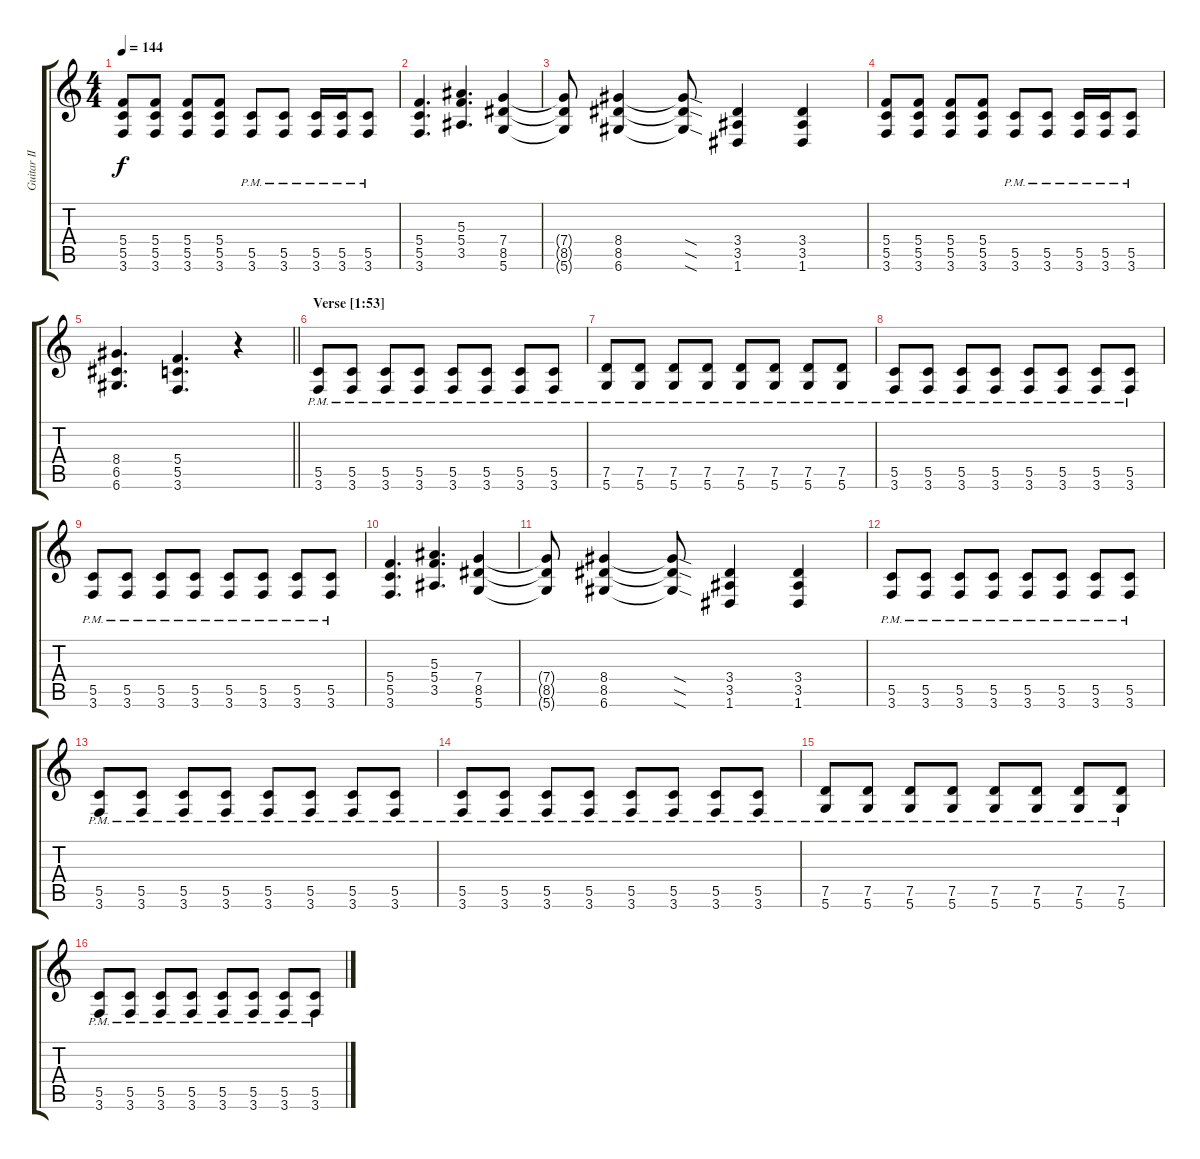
\track ("Guitar II" "Guitar II") {instrument distortionguitar}
\staff {score tabs}
\tuning (D4 A3 F3 C3 G2 D2) {hide}
\ts (4 4)
\tempo 144
\clef g2
\ks c
(5.4 5.5 3.6).8{dy f} (5.4 5.5 3.6).8 (5.4 5.5 3.6).8 (5.4 5.5 3.6).8 (5.5{pm} 3.6{pm}).8 (5.5{pm} 3.6{pm}).8 (5.5{pm} 3.6{pm}).16 (5.5{pm} 3.6{pm}).16 (5.5{pm} 3.6{pm}).8 |
(5.4 5.5 3.6).4{d} (5.3 5.4 3.5).4{d} (7.4 8.5 5.6).4 |
(7.4{t} 8.5{t} 5.6{t}).8 (8.4 8.5 6.6).4 (8.4{sod t} 8.5{sod t} 6.6{sod t}).8 (3.4 3.5 1.6).4 (3.4 3.5 1.6).4 |
(5.4 5.5 3.6).8 (5.4 5.5 3.6).8 (5.4 5.5 3.6).8 (5.4 5.5 3.6).8 (5.5{pm} 3.6{pm}).8 (5.5{pm} 3.6{pm}).8 (5.5{pm} 3.6{pm}).16 (5.5{pm} 3.6{pm}).16 (5.5{pm} 3.6{pm}).8 |
\barLineRight lightlight
(8.4 6.5 6.6).4{d} (5.4 5.5 3.6).4{d} r.4 |
\section ("" "Verse [1:53]")
(5.5{pm} 3.6{pm}).8{balance 16} (5.5{pm} 3.6{pm}).8 (5.5{pm} 3.6{pm}).8 (5.5{pm} 3.6{pm}).8 (5.5{pm} 3.6{pm}).8 (5.5{pm} 3.6{pm}).8 (5.5{pm} 3.6{pm}).8 (5.5{pm} 3.6{pm}).8 |
(7.5{pm} 5.6{pm}).8 (7.5{pm} 5.6{pm}).8 (7.5{pm} 5.6{pm}).8 (7.5{pm} 5.6{pm}).8 (7.5{pm} 5.6{pm}).8 (7.5{pm} 5.6{pm}).8 (7.5{pm} 5.6{pm}).8 (7.5{pm} 5.6{pm}).8 |
(5.5{pm} 3.6{pm}).8 (5.5{pm} 3.6{pm}).8 (5.5{pm} 3.6{pm}).8 (5.5{pm} 3.6{pm}).8 (5.5{pm} 3.6{pm}).8 (5.5{pm} 3.6{pm}).8 (5.5{pm} 3.6{pm}).8 (5.5{pm} 3.6{pm}).8 |
(5.5{pm} 3.6{pm}).8 (5.5{pm} 3.6{pm}).8 (5.5{pm} 3.6{pm}).8 (5.5{pm} 3.6{pm}).8 (5.5{pm} 3.6{pm}).8 (5.5{pm} 3.6{pm}).8 (5.5{pm} 3.6{pm}).8 (5.5{pm} 3.6{pm}).8 |
(5.4 5.5 3.6).4{d} (5.3 5.4 3.5).4{d} (7.4 8.5 5.6).4 |
(7.4{t} 8.5{t} 5.6{t}).8 (8.4 8.5 6.6).4 (8.4{sod t} 8.5{sod t} 6.6{sod t}).8 (3.4 3.5 1.6).4 (3.4 3.5 1.6).4 |
(5.5{pm} 3.6{pm}).8 (5.5{pm} 3.6{pm}).8 (5.5{pm} 3.6{pm}).8 (5.5{pm} 3.6{pm}).8 (5.5{pm} 3.6{pm}).8 (5.5{pm} 3.6{pm}).8 (5.5{pm} 3.6{pm}).8 (5.5{pm} 3.6{pm}).8 |
(5.5{pm} 3.6{pm}).8 (5.5{pm} 3.6{pm}).8 (5.5{pm} 3.6{pm}).8 (5.5{pm} 3.6{pm}).8 (5.5{pm} 3.6{pm}).8 (5.5{pm} 3.6{pm}).8 (5.5{pm} 3.6{pm}).8 (5.5{pm} 3.6{pm}).8 |
(5.5{pm} 3.6{pm}).8 (5.5{pm} 3.6{pm}).8 (5.5{pm} 3.6{pm}).8 (5.5{pm} 3.6{pm}).8 (5.5{pm} 3.6{pm}).8 (5.5{pm} 3.6{pm}).8 (5.5{pm} 3.6{pm}).8 (5.5{pm} 3.6{pm}).8 |
(7.5{pm} 5.6{pm}).8 (7.5{pm} 5.6{pm}).8 (7.5{pm} 5.6{pm}).8 (7.5{pm} 5.6{pm}).8 (7.5{pm} 5.6{pm}).8 (7.5{pm} 5.6{pm}).8 (7.5{pm} 5.6{pm}).8 (7.5{pm} 5.6{pm}).8 |
(5.5{pm} 3.6{pm}).8 (5.5{pm} 3.6{pm}).8 (5.5{pm} 3.6{pm}).8 (5.5{pm} 3.6{pm}).8 (5.5{pm} 3.6{pm}).8 (5.5{pm} 3.6{pm}).8 (5.5{pm} 3.6{pm}).8 (5.5{pm} 3.6{pm}).8
